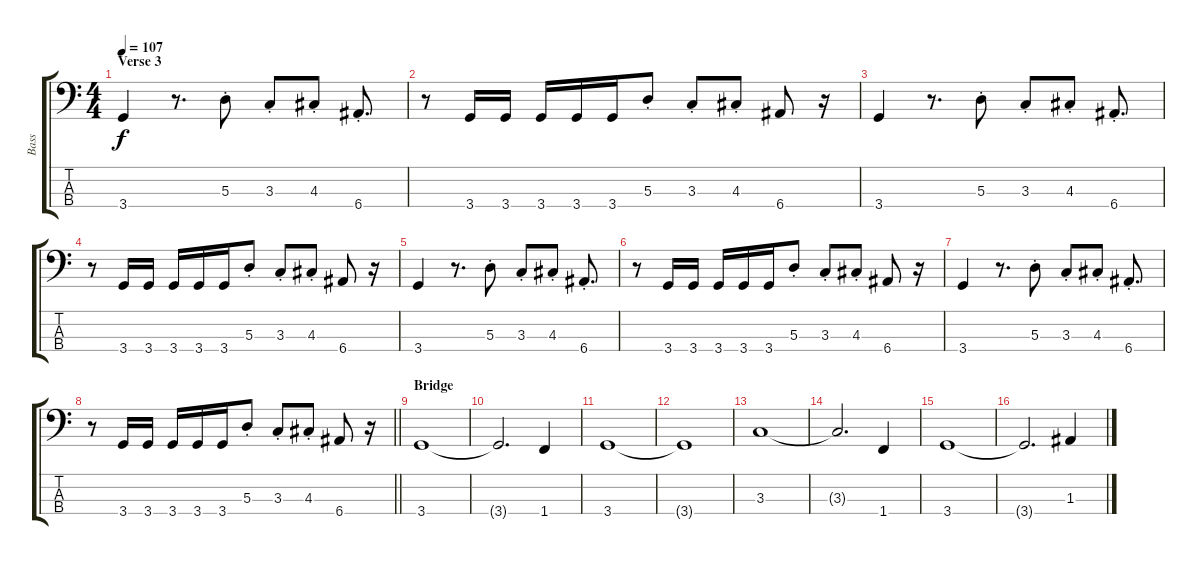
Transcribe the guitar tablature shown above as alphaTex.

\track ("Bass" "Bass") {instrument slapbass2}
\staff {score tabs}
\tuning (G2 D2 A1 E1) {hide}
\ts (4 4)
\section ("" "Verse 3")
\tempo 107
\clef f4
\ks c
3.4.4{dy f} r.8{d} 5.3{st}.8 3.3{st}.8 4.3{st}.8 6.4{st}.8{d} |
r.8 3.4.16 3.4.16 3.4.16 3.4.16 3.4.16 5.3{st}.8 3.3{st}.8 4.3{st}.8 6.4.8 r.16 |
3.4.4 r.8{d} 5.3{st}.8 3.3{st}.8 4.3{st}.8 6.4{st}.8{d} |
r.8 3.4.16 3.4.16 3.4.16 3.4.16 3.4.16 5.3{st}.8 3.3{st}.8 4.3{st}.8 6.4.8 r.16 |
3.4.4 r.8{d} 5.3{st}.8 3.3{st}.8 4.3{st}.8 6.4{st}.8{d} |
r.8 3.4.16 3.4.16 3.4.16 3.4.16 3.4.16 5.3{st}.8 3.3{st}.8 4.3{st}.8 6.4.8 r.16 |
3.4.4 r.8{d} 5.3{st}.8 3.3{st}.8 4.3{st}.8 6.4{st}.8{d} |
\barLineRight lightlight
r.8 3.4.16 3.4.16 3.4.16 3.4.16 3.4.16 5.3{st}.8 3.3{st}.8 4.3{st}.8 6.4.8 r.16 |
\section ("" "Bridge")
3.4.1{instrument electricbassfinger} |
3.4{t}.2{d} 1.4.4 |
3.4.1 |
3.4{t}.1 |
3.3.1 |
3.3{t}.2{d} 1.4.4 |
3.4.1 |
3.4{t}.2{d} 1.3.4
